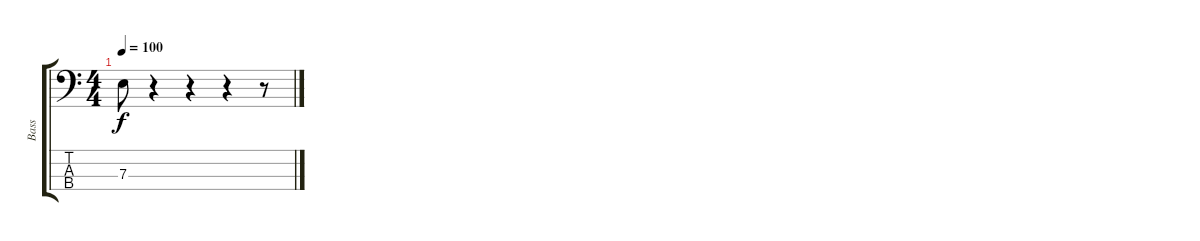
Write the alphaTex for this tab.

\track ("Bass" "Bass") {instrument electricbasspick}
\staff {score tabs}
\tuning (G2 D2 A1 E1) {hide}
\ts (4 4)
\tempo 100
\clef f4
\ks c
7.3.8{dy f} r.4 r.4 r.4 r.8
